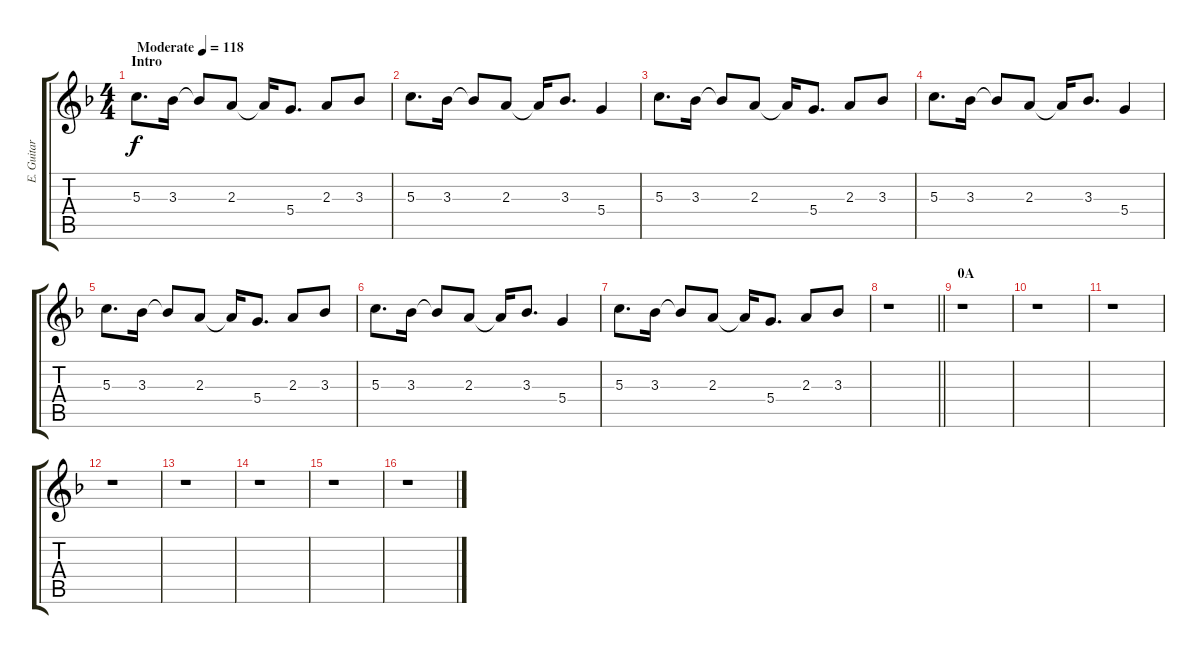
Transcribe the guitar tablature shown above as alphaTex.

\track ("E. Guitar III" "E. Guitar ") {instrument overdrivenguitar}
\staff {score tabs}
\tuning (E4 B3 G3 D3 A2 E2) {hide}
\ts (4 4)
\section ("" "Intro")
\tempo (118 "Moderate")
\clef g2
\ks f
5.3.8{d dy f instrument overdrivenguitar} 3.3.16 3.3{t}.8 2.3.8 2.3{t}.16 5.4.8{d} 2.3.8 3.3.8 |
5.3.8{d} 3.3.16 3.3{t}.8 2.3.8 2.3{t}.16 3.3.8{d} 5.4.4 |
5.3.8{d} 3.3.16 3.3{t}.8 2.3.8 2.3{t}.16 5.4.8{d} 2.3.8 3.3.8 |
5.3.8{d} 3.3.16 3.3{t}.8 2.3.8 2.3{t}.16 3.3.8{d} 5.4.4 |
5.3.8{d} 3.3.16 3.3{t}.8 2.3.8 2.3{t}.16 5.4.8{d} 2.3.8 3.3.8 |
5.3.8{d} 3.3.16 3.3{t}.8 2.3.8 2.3{t}.16 3.3.8{d} 5.4.4 |
5.3.8{d} 3.3.16 3.3{t}.8 2.3.8 2.3{t}.16 5.4.8{d} 2.3.8 3.3.8 |
\barLineRight lightlight
r.1 |
\section ("" "0A")
r.1 |
r.1 |
r.1 |
r.1 |
r.1 |
r.1 |
r.1 |
r.1
